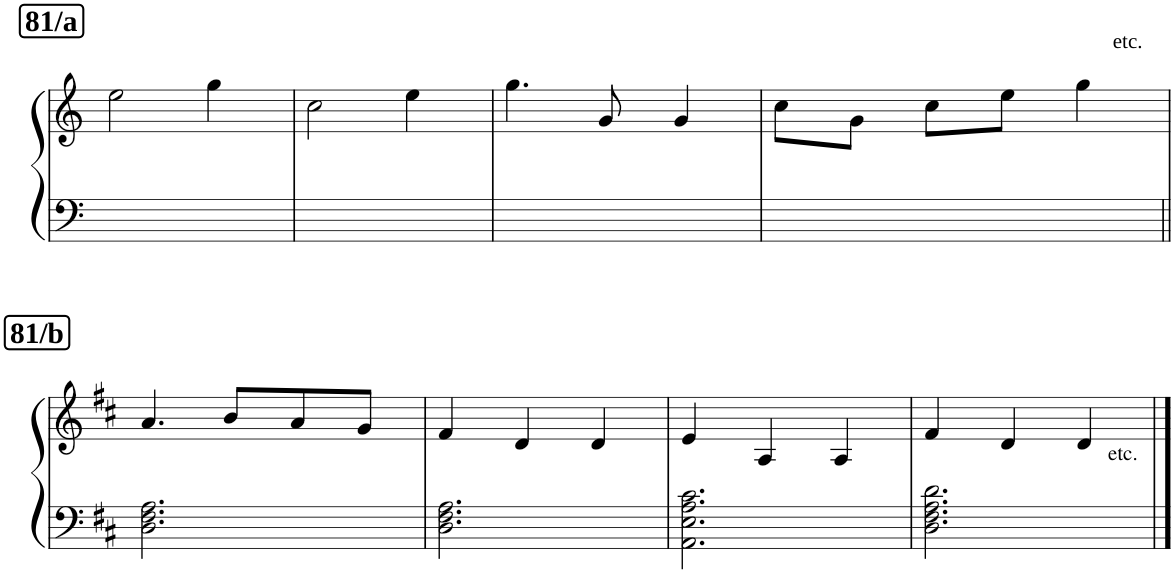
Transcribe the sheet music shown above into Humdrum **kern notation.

**kern	**kern
*part1	*part1
*staff2	*staff1
*I"Piano	*
*I'Pno	*
*clefF4	*clefG2
*k[]	*k[]
*M3/4	*M3/4
!!LO:REH:place=s1:a:B:cj:fs=14:t=81/a
=1	=1
2.ryy	2ee\
.	4gg\
=2	=2
2.ryy	2cc\
.	4ee\
=3	=3
2.ryy	4.gg\
.	8g/
.	4g/
=4	=4
2.ryy	8cc\L
.	8g\J
.	8cc\L
.	8ee\J
!	!LO:TX:a:t=etc.
.	4gg\
!!LO:LB:g=z
!!LO:REH:place=s1:a:B:cj:fs=14:t=81/b
=5	=5
*k[f#c#]	*k[f#c#]
2.D\ 2.F#\ 2.A\	4.a/
.	8b/L
.	8a/
.	8g/J
=6	=6
2.D\ 2.F#\ 2.A\	4f#/
.	4d/
.	4d/
=7	=7
2.AA\ 2.E\ 2.A\ 2.c#\	4e/
.	4A/
.	4A/
=8	=8
2.D\ 2.F#\ 2.A\ 2.d\	4f#/
.	4d/
!	!LO:TX:b:t=etc.
.	4d/
==	==
*-	*-
